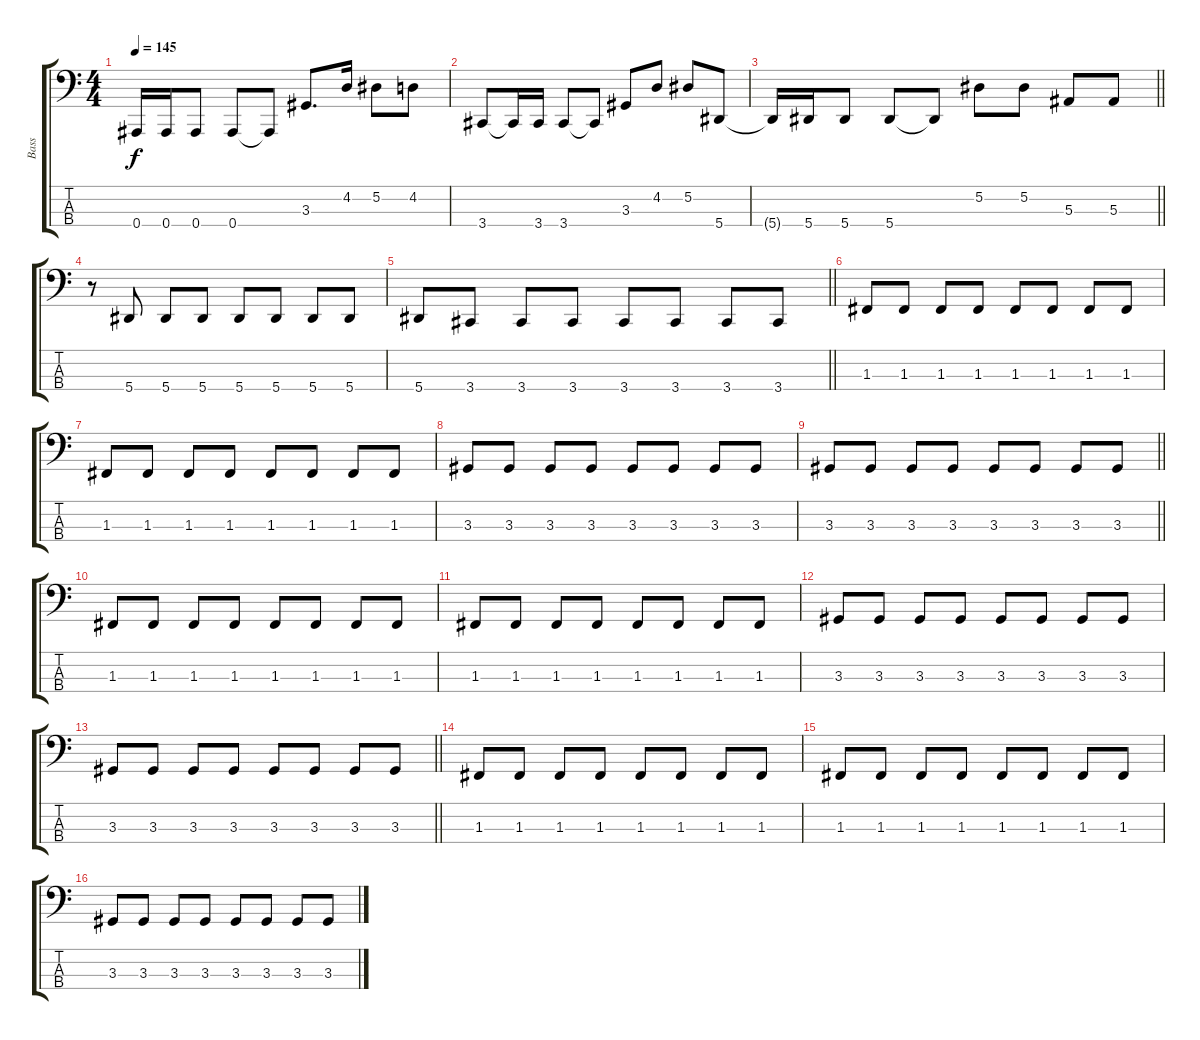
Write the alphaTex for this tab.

\track ("Bass" "Bass") {instrument electricbassfinger}
\staff {score tabs}
\tuning (Eb2 Bb1 F1 Bb0) {hide}
\ts (4 4)
\tempo 145
\clef f4
\ks c
0.4{t}.16{dy f} 0.4.16 0.4.8 0.4.8 0.4{t}.8 3.3.8{d} 4.2.16 5.2.8 4.2.8 |
3.4.8 3.4{t}.16 3.4.16 3.4.8 3.4{t}.8 3.3.8 4.2.8 5.2.8 5.4.8 |
\barLineRight lightlight
5.4{t}.16 5.4.16 5.4.8 5.4.8 5.4{t}.8 5.2.8 5.2.8 5.3.8 5.3.8 |
r.8 5.4.8 5.4.8 5.4.8 5.4.8 5.4.8 5.4.8 5.4.8 |
\barLineRight lightlight
5.4.8 3.4.8 3.4.8 3.4.8 3.4.8 3.4.8 3.4.8 3.4.8 |
1.3.8 1.3.8 1.3.8 1.3.8 1.3.8 1.3.8 1.3.8 1.3.8 |
1.3.8 1.3.8 1.3.8 1.3.8 1.3.8 1.3.8 1.3.8 1.3.8 |
3.3.8 3.3.8 3.3.8 3.3.8 3.3.8 3.3.8 3.3.8 3.3.8 |
\barLineRight lightlight
3.3.8 3.3.8 3.3.8 3.3.8 3.3.8 3.3.8 3.3.8 3.3.8 |
1.3.8 1.3.8 1.3.8 1.3.8 1.3.8 1.3.8 1.3.8 1.3.8 |
1.3.8 1.3.8 1.3.8 1.3.8 1.3.8 1.3.8 1.3.8 1.3.8 |
3.3.8 3.3.8 3.3.8 3.3.8 3.3.8 3.3.8 3.3.8 3.3.8 |
\barLineRight lightlight
3.3.8 3.3.8 3.3.8 3.3.8 3.3.8 3.3.8 3.3.8 3.3.8 |
1.3.8 1.3.8 1.3.8 1.3.8 1.3.8 1.3.8 1.3.8 1.3.8 |
1.3.8 1.3.8 1.3.8 1.3.8 1.3.8 1.3.8 1.3.8 1.3.8 |
3.3.8 3.3.8 3.3.8 3.3.8 3.3.8 3.3.8 3.3.8 3.3.8
